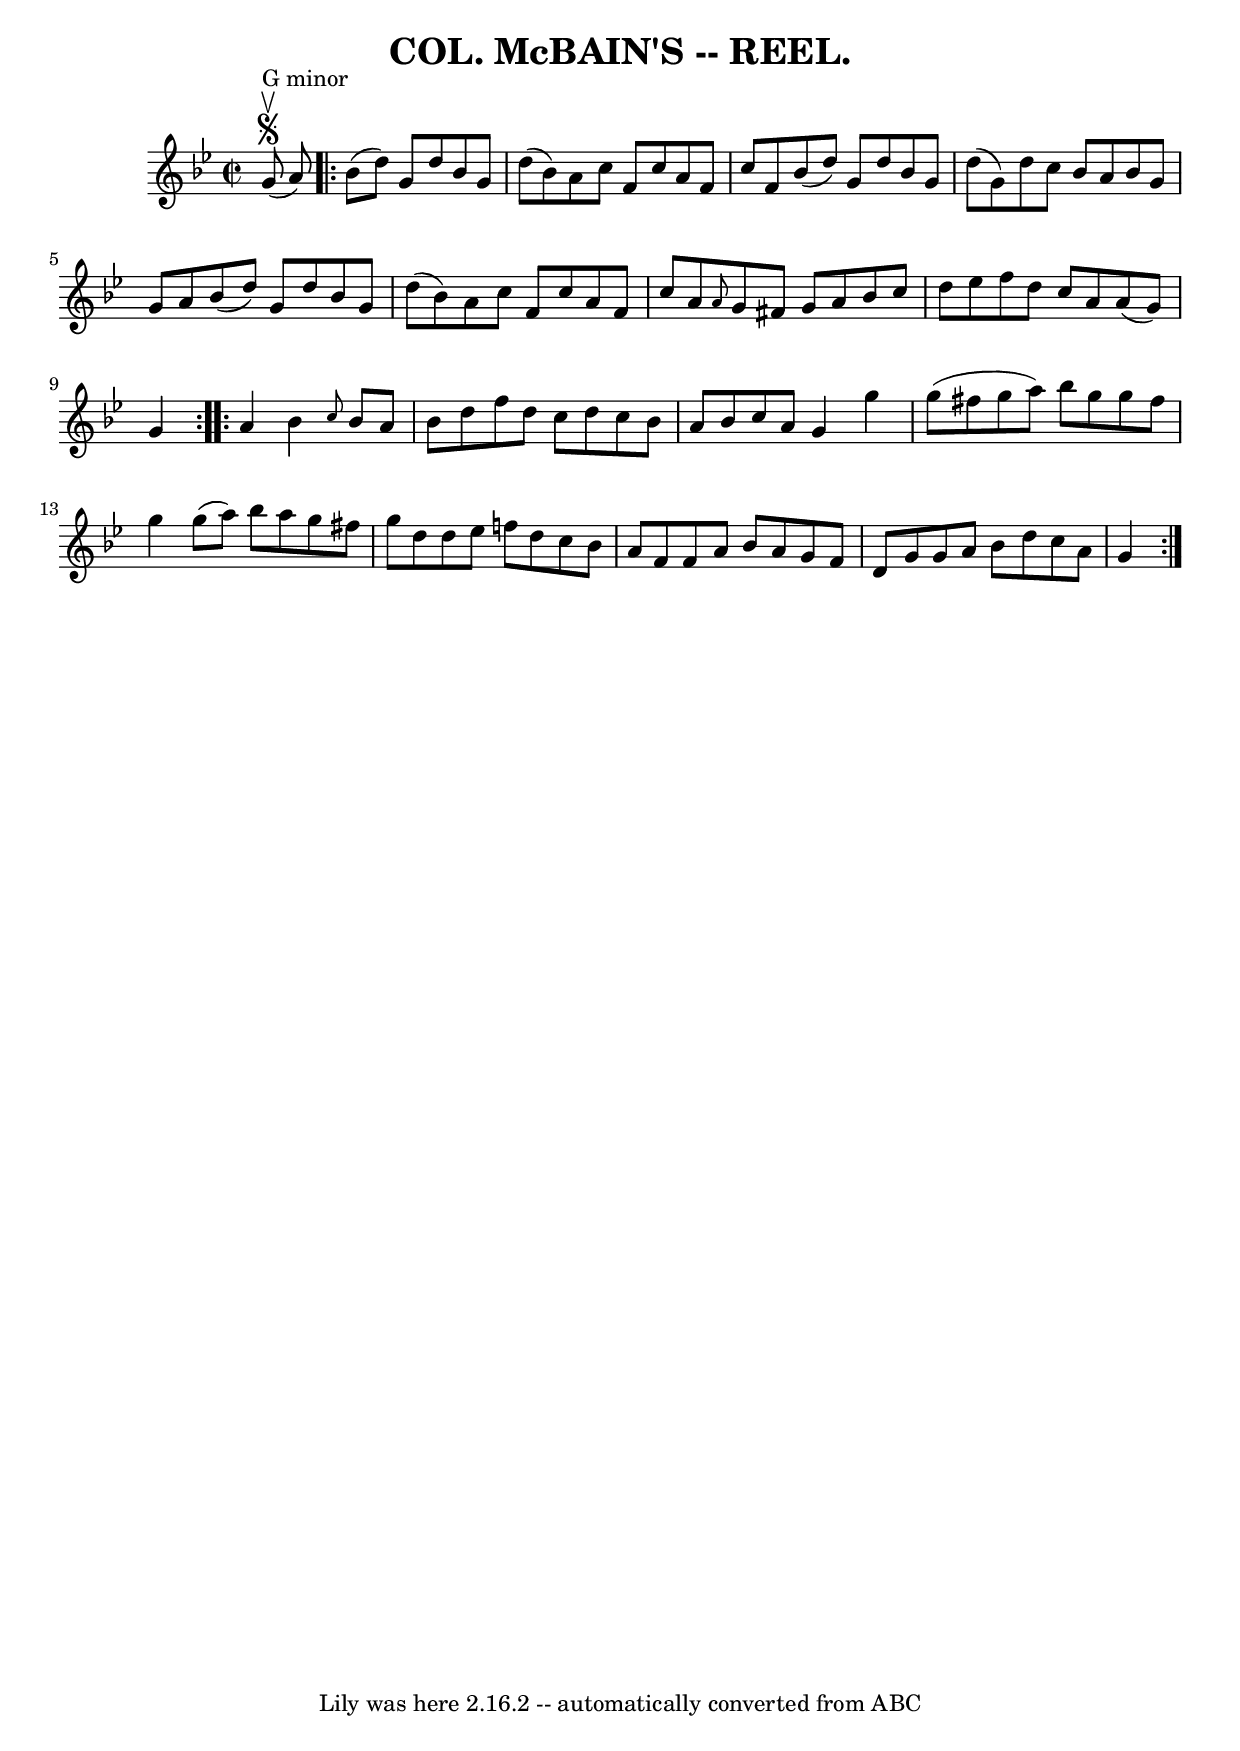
\version "2.16.2"
\include "Mammoth.ily"
\header {
	crossRefNumber = "5"
	footnotes = ""
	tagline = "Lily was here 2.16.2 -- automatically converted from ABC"
	title = "COL. McBAIN'S -- REEL."
}
voicedefault =  {


\override Staff.TimeSignature #'style = #'C
 \time 2/2 
\key g \minor g'8^"G minor"^\segno^\upbow(a'8) 
\repeat volta 2 { bes'8 (d''8) g'8 d''8 bes'8 g'8 d''8 (
 bes'8) |
 a'8 c''8 f'8 c''8 a'8 f'8 c''8 f'8  
|
 bes'8 (d''8) g'8 d''8 bes'8 g'8 d''8 (g'8) 
|
 d''8 c''8 bes'8 a'8 bes'8 g'8 g'8 a'8  |
 
 bes'8 (d''8) g'8 d''8 bes'8 g'8 d''8 (bes'8) 
|
 a'8 c''8 f'8 c''8 a'8 f'8 c''8 a'8  |
 
\grace { a'8  } g'8 fis'8 g'8 a'8 bes'8 c''8 d''8    
ees''8  |
 f''8 d''8 c''8 a'8 a'8 (g'8) g'4  }     
\repeat volta 2 { a'4  |
 bes'4  \grace { c''8  } bes'8 a'8   
 bes'8 d''8 f''8 d''8  |
 c''8 d''8 c''8 bes'8 a'8 
 bes'8 c''8 a'8  |
 g'4 g''4 g''8 (fis''8 g''8    
a''8) |
 bes''8 g''8 g''8 fis''8 g''4 g''8 (a''8  
-) |
 bes''8 a''8 g''8 fis''8 g''8 d''8 d''8    
ees''8  |
 f''!8 d''8 c''8 bes'8 a'8 f'8 f'8 a'8  
|
 bes'8 a'8 g'8 f'8 d'8 g'8 g'8 a'8  |
   
bes'8 d''8 c''8 a'8 g'4    }   
}

\score{
    <<

	\context Staff="default"
	{
	    \voicedefault 
	}

    >>
	\layout {
	}
	\midi {}
}
